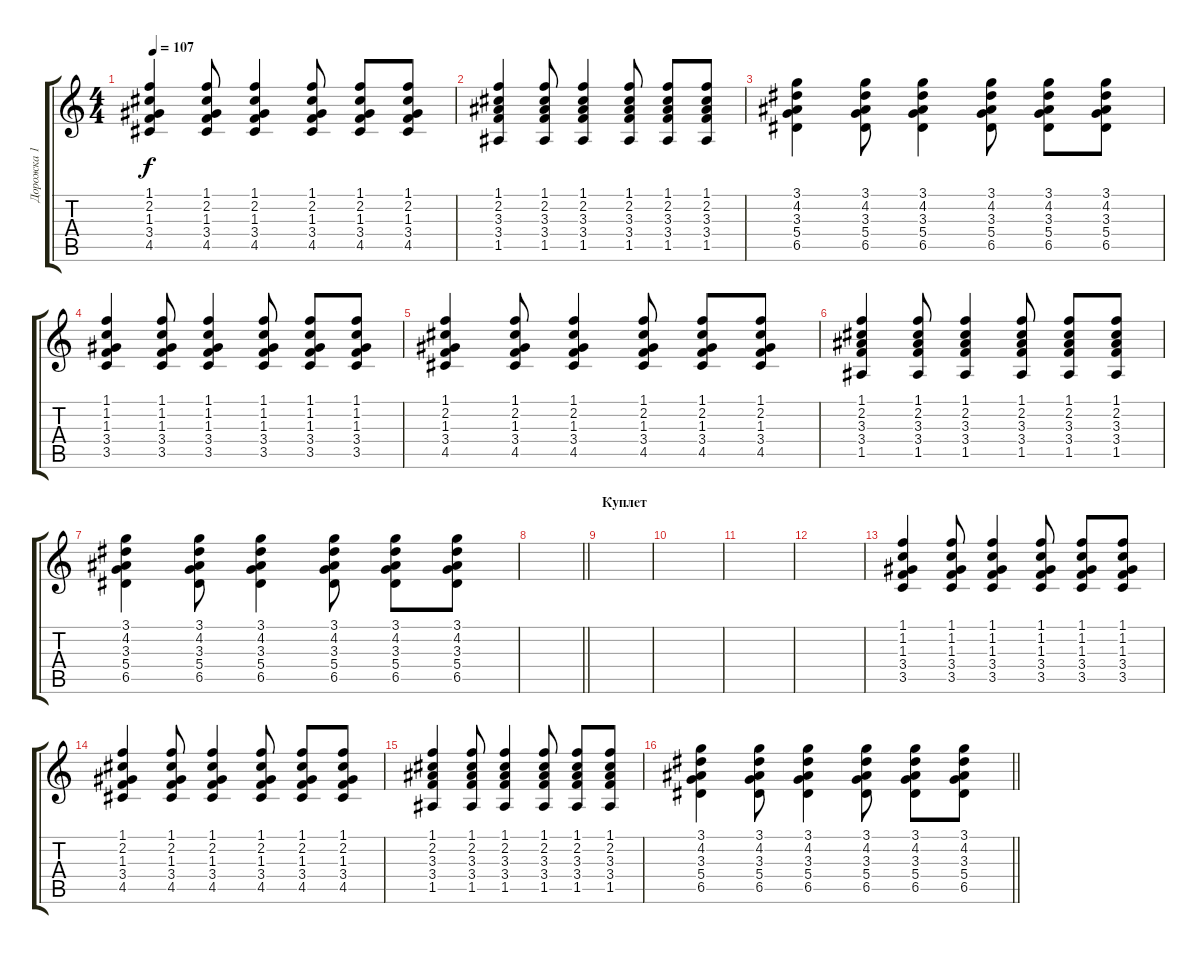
\track ("Дорожка 1" "Дорожка 1") {instrument acousticguitarsteel}
\staff {score tabs}
\tuning (E4 B3 G3 D3 A2 E2) {hide}
\ts (4 4)
\tempo 107
\clef g2
\ks c
(1.1 2.2 1.3 3.4 4.5).4{dy f} (1.1 2.2 1.3 3.4 4.5).8 (1.1 2.2 1.3 3.4 4.5).4 (1.1 2.2 1.3 3.4 4.5).8 (1.1 2.2 1.3 3.4 4.5).8 (1.1 2.2 1.3 3.4 4.5).8 |
(1.1 2.2 3.3 3.4 1.5).4 (1.1 2.2 3.3 3.4 1.5).8 (1.1 2.2 3.3 3.4 1.5).4 (1.1 2.2 3.3 3.4 1.5).8 (1.1 2.2 3.3 3.4 1.5).8 (1.1 2.2 3.3 3.4 1.5).8 |
(3.1 4.2 3.3 5.4 6.5).4 (3.1 4.2 3.3 5.4 6.5).8 (3.1 4.2 3.3 5.4 6.5).4 (3.1 4.2 3.3 5.4 6.5).8 (3.1 4.2 3.3 5.4 6.5).8 (3.1 4.2 3.3 5.4 6.5).8 |
(1.1 1.2 1.3 3.4 3.5).4 (1.1 1.2 1.3 3.4 3.5).8 (1.1 1.2 1.3 3.4 3.5).4 (1.1 1.2 1.3 3.4 3.5).8 (1.1 1.2 1.3 3.4 3.5).8 (1.1 1.2 1.3 3.4 3.5).8 |
(1.1 2.2 1.3 3.4 4.5).4 (1.1 2.2 1.3 3.4 4.5).8 (1.1 2.2 1.3 3.4 4.5).4 (1.1 2.2 1.3 3.4 4.5).8 (1.1 2.2 1.3 3.4 4.5).8 (1.1 2.2 1.3 3.4 4.5).8 |
(1.1 2.2 3.3 3.4 1.5).4 (1.1 2.2 3.3 3.4 1.5).8 (1.1 2.2 3.3 3.4 1.5).4 (1.1 2.2 3.3 3.4 1.5).8 (1.1 2.2 3.3 3.4 1.5).8 (1.1 2.2 3.3 3.4 1.5).8 |
(3.1 4.2 3.3 5.4 6.5).4 (3.1 4.2 3.3 5.4 6.5).8 (3.1 4.2 3.3 5.4 6.5).4 (3.1 4.2 3.3 5.4 6.5).8 (3.1 4.2 3.3 5.4 6.5).8 (3.1 4.2 3.3 5.4 6.5).8 |
\barLineRight lightlight
|
\section ("" "Куплет")
|
|
|
|
(1.1 1.2 1.3 3.4 3.5).4 (1.1 1.2 1.3 3.4 3.5).8 (1.1 1.2 1.3 3.4 3.5).4 (1.1 1.2 1.3 3.4 3.5).8 (1.1 1.2 1.3 3.4 3.5).8 (1.1 1.2 1.3 3.4 3.5).8 |
(1.1 2.2 1.3 3.4 4.5).4 (1.1 2.2 1.3 3.4 4.5).8 (1.1 2.2 1.3 3.4 4.5).4 (1.1 2.2 1.3 3.4 4.5).8 (1.1 2.2 1.3 3.4 4.5).8 (1.1 2.2 1.3 3.4 4.5).8 |
(1.1 2.2 3.3 3.4 1.5).4 (1.1 2.2 3.3 3.4 1.5).8 (1.1 2.2 3.3 3.4 1.5).4 (1.1 2.2 3.3 3.4 1.5).8 (1.1 2.2 3.3 3.4 1.5).8 (1.1 2.2 3.3 3.4 1.5).8 |
\barLineRight lightlight
(3.1 4.2 3.3 5.4 6.5).4 (3.1 4.2 3.3 5.4 6.5).8 (3.1 4.2 3.3 5.4 6.5).4 (3.1 4.2 3.3 5.4 6.5).8 (3.1 4.2 3.3 5.4 6.5).8 (3.1 4.2 3.3 5.4 6.5).8
